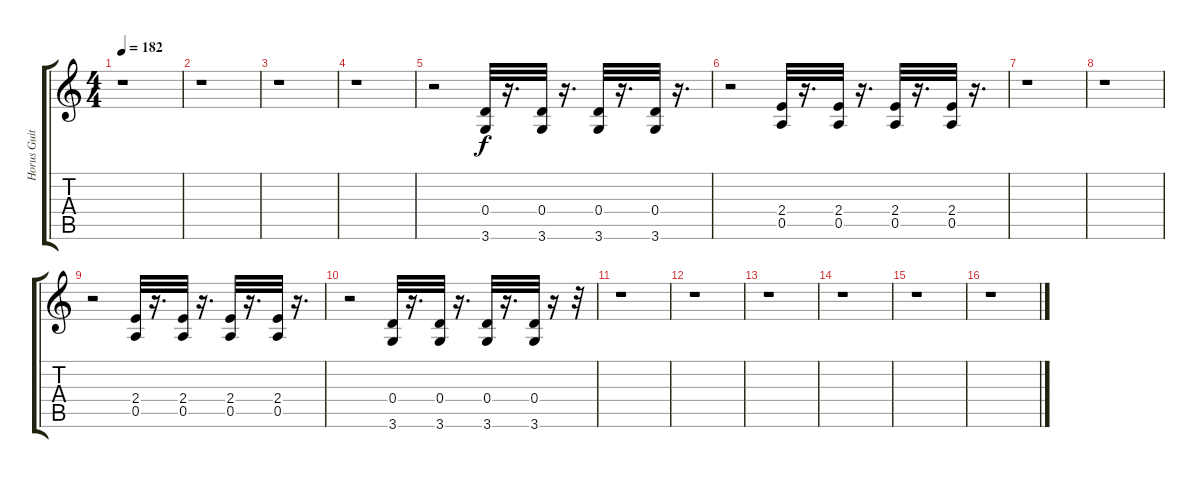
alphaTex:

\track ("Horus Guitar" "Horus Guit") {instrument distortionguitar}
\staff {score tabs}
\tuning (E4 B3 G3 D3 A2 E2) {hide}
\ts (4 4)
\tempo 182
\clef g2
\ks c
r.1{dy f} |
r.1 |
r.1 |
r.1 |
r.2 (0.4 3.6).32 r.16{d} (0.4 3.6).32 r.16{d} (0.4 3.6).32 r.16{d} (0.4 3.6).32 r.16{d} |
r.2 (2.4 0.5).32 r.16{d} (2.4 0.5).32 r.16{d} (2.4 0.5).32 r.16{d} (2.4 0.5).32 r.16{d} |
r.1 |
r.1 |
r.2 (2.4 0.5).32 r.16{d} (2.4 0.5).32 r.16{d} (2.4 0.5).32 r.16{d} (2.4 0.5).32 r.16{d} |
r.2 (0.4 3.6).32 r.16{d} (0.4 3.6).32 r.16{d} (0.4 3.6).32 r.16{d} (0.4 3.6).32 r.16 r.32 |
r.1 |
r.1 |
r.1 |
r.1 |
r.1 |
r.1
